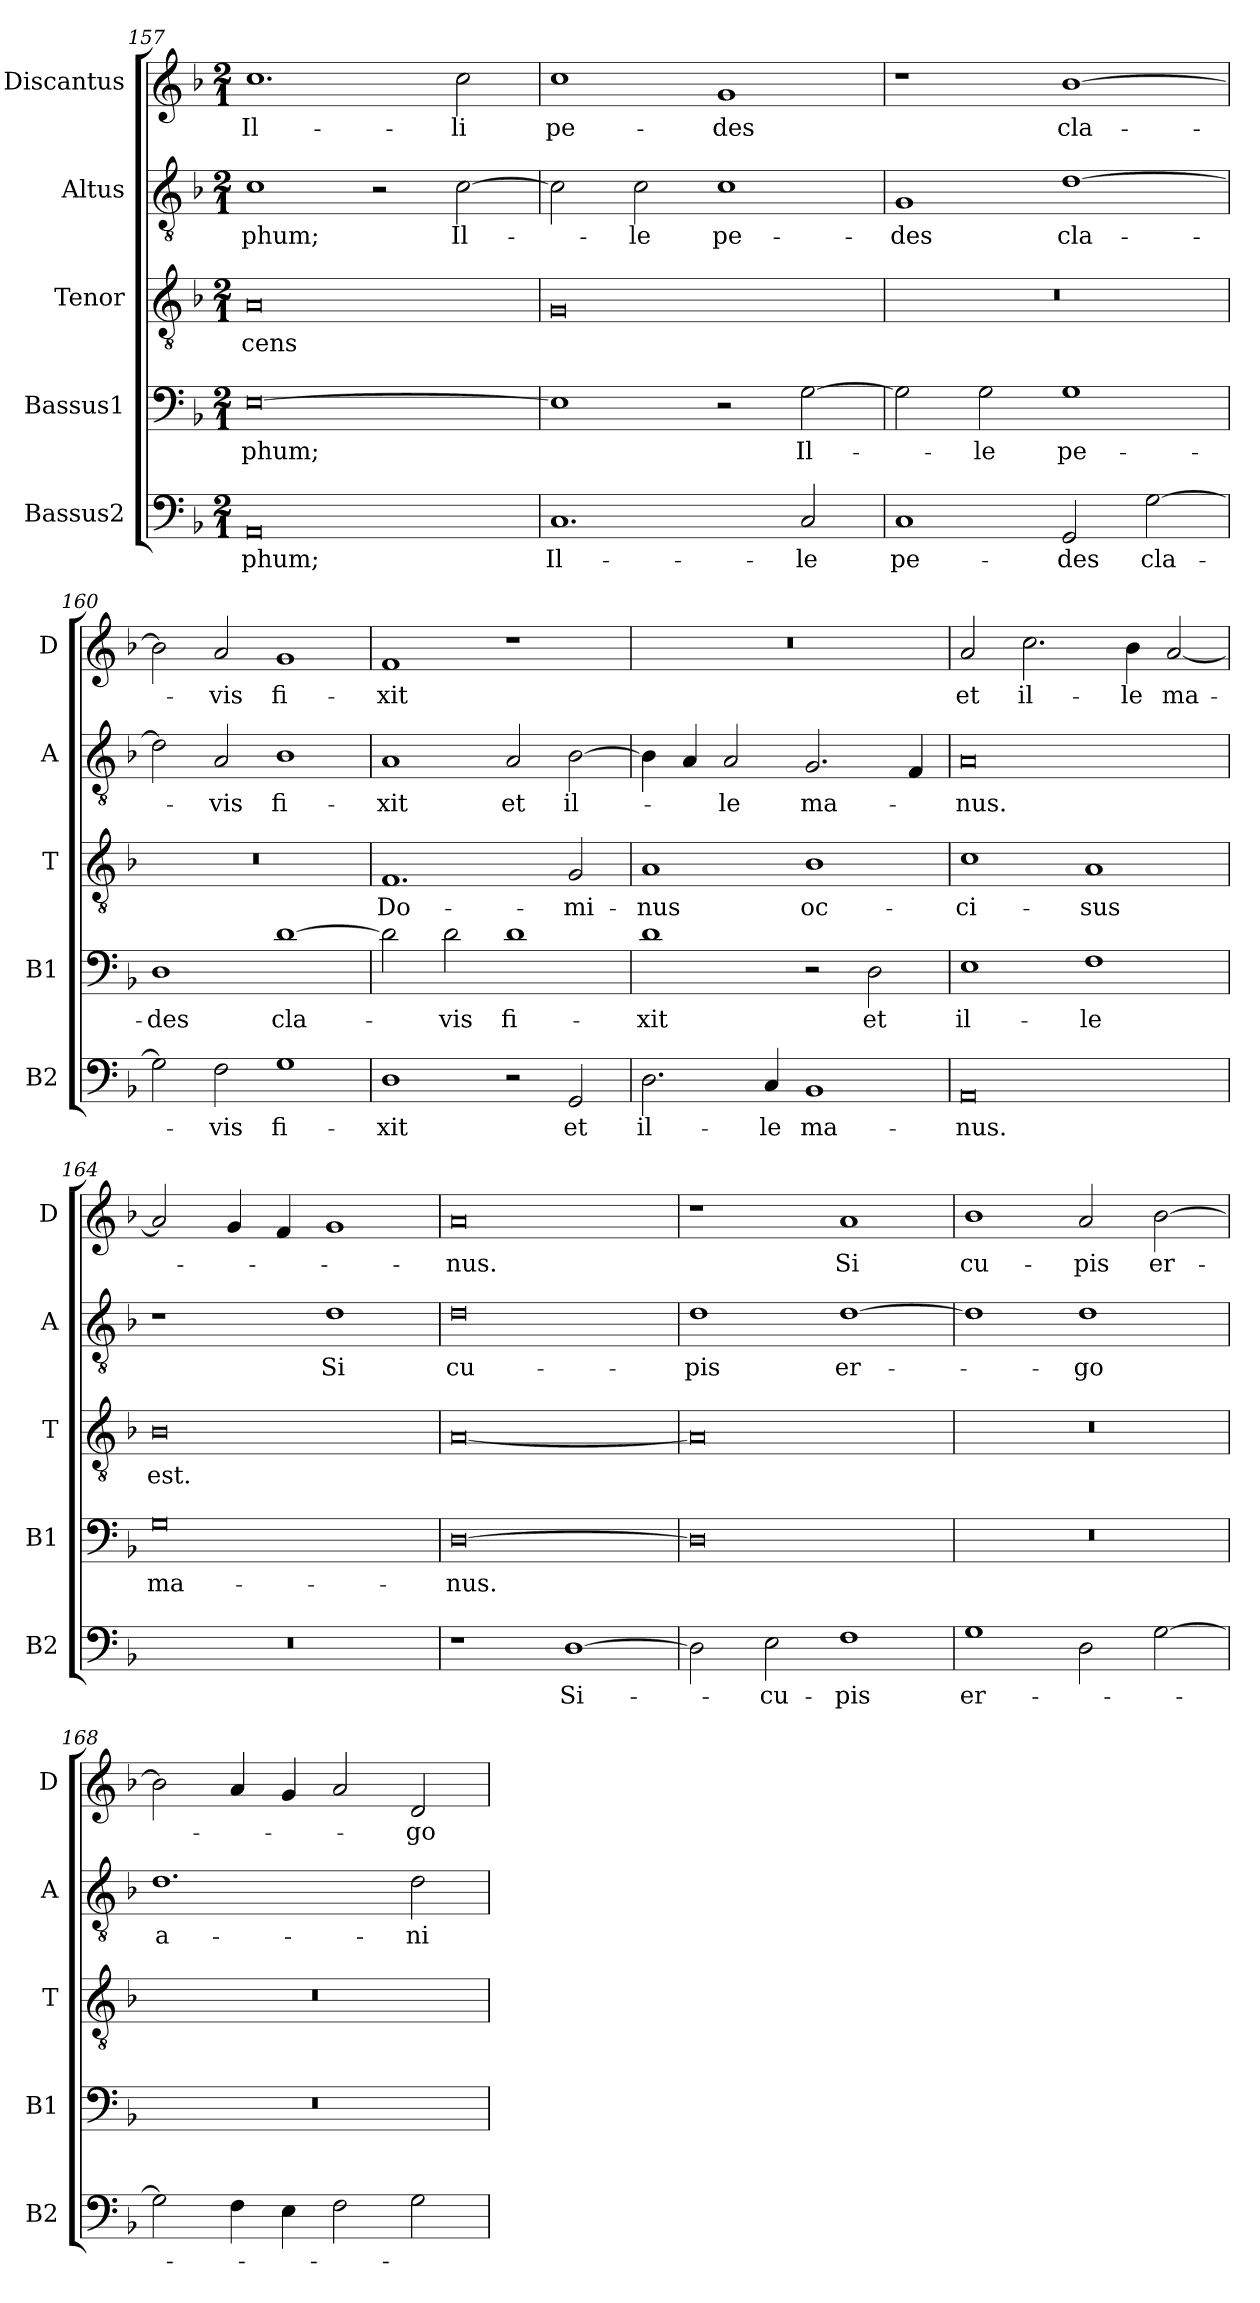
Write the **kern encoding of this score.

**kern	**text	**kern	**text	**kern	**text	**kern	**text	**kern	**text
*part5	*part5	*part4	*part4	*part3	*part3	*part2	*part2	*part1	*part1
*staff5	*staff5	*staff4	*staff4	*staff3	*staff3	*staff2	*staff2	*staff1	*staff1
*I"Bassus2	*	*I"Bassus1	*	*I"Tenor	*	*I"Altus	*	*I"Discantus	*
*I'B2	*	*I'B1	*	*I'T	*	*I'A	*	*I'D	*
*clefF4	*	*clefF4	*	*clefGv2	*	*clefGv2	*	*clefG2	*
*k[b-]	*	*k[b-]	*	*k[b-]	*	*k[b-]	*	*k[b-]	*
*M2/1	*	*M2/1	*	*M2/1	*	*M2/1	*	*M2/1	*
=157	=157	=157	=157	=157	=157	=157	=157	=157	=157
0AA	-phum;	[0E	-phum;	0A	-cens	1c	-phum;	1.cc	Il-
.	.	.	.	.	.	2r	.	.	.
.	.	.	.	.	.	[2c\	Il-	2cc\	-li
=158	=158	=158	=158	=158	=158	=158	=158	=158	=158
1.C	Il-	1E]	.	0G	.	2c\]	.	1cc	pe-
.	.	.	.	.	.	2c\	-le	.	.
.	.	2r	.	.	.	1c	pe-	1g	des
2C/	-le	[2G\	Il-	.	.	.	.	.	.
=159	=159	=159	=159	=159	=159	=159	=159	=159	=159
1C	pe-	2G\]	.	0r	.	1G	-des	1r	.
.	.	2G\	-le	.	.	.	.	.	.
2GG/	-des	1G	pe-	.	.	[1d	cla-	[1b-	cla-
[2G\	cla-	.	.	.	.	.	.	.	.
=160	=160	=160	=160	=160	=160	=160	=160	=160	=160
2G\]	.	1D	-des	0r	.	2d\]	.	2b-\]	.
2F\	-vis	.	.	.	.	2A/	-vis	2a/	vis
1G	fi-	[1d	cla-	.	.	1B-	fi-	1g	fi-
=161	=161	=161	=161	=161	=161	=161	=161	=161	=161
1D	-xit	2d\]	.	1.F	Do-	1A	-xit	1f	-xit
.	.	2d\	-vis	.	.	.	.	.	.
2r	.	1d	fi-	.	.	2A/	et	1r	.
2GG/	et	.	.	2G/	-mi-	[2B-\	il-	.	.
=162	=162	=162	=162	=162	=162	=162	=162	=162	=162
2.D\	il-	1d	-xit	1A	-nus	4B-\]	.	0r	.
.	.	.	.	.	.	4A/	.	.	.
.	.	.	.	.	.	2A/	-le	.	.
4C/	-le	.	.	.	.	.	.	.	.
1BB-	ma-	2r	.	1B-	oc-	2.G/	ma-	.	.
.	.	2D\	et	.	.	.	.	.	.
.	.	.	.	.	.	4F/	.	.	.
=163	=163	=163	=163	=163	=163	=163	=163	=163	=163
0AA	-nus.	1E	il-	1c	-ci-	0A	-nus.	2a/	et
.	.	.	.	.	.	.	.	2.cc\	il-
.	.	1F	-le	1A	-sus	.	.	.	.
.	.	.	.	.	.	.	.	4b-\	-le
.	.	.	.	.	.	.	.	[2a/	ma-
=164	=164	=164	=164	=164	=164	=164	=164	=164	=164
0r	.	0G	ma-	0B-	est.	1r	.	2a/]	.
.	.	.	.	.	.	.	.	4g/	.
.	.	.	.	.	.	.	.	4f/	.
.	.	.	.	.	.	1d	Si	1g	.
=165	=165	=165	=165	=165	=165	=165	=165	=165	=165
1r	.	[0D	-nus.	[0A	.	0d	cu-	0a	-nus.
[1D	Si-	.	.	.	.	.	.	.	.
=166	=166	=166	=166	=166	=166	=166	=166	=166	=166
2D\]	.	0D]	.	0A]	.	1d	-pis	1r	.
2E\	-cu-	.	.	.	.	.	.	.	.
1F	-pis	.	.	.	.	[1d	er-	1a	Si
=167	=167	=167	=167	=167	=167	=167	=167	=167	=167
1G	er-	0r	.	0r	.	1d]	.	1b-	cu-
2D\	.	.	.	.	.	1d	-go	2a/	-pis
[2G\	.	.	.	.	.	.	.	[2b-\	er-
=168	=168	=168	=168	=168	=168	=168	=168	=168	=168
2G\]	.	0r	.	0r	.	1.d	a-	2b-\]	.
4F\	.	.	.	.	.	.	.	4a/	.
4E\	.	.	.	.	.	.	.	4g/	.
2F\	.	.	.	.	.	.	.	2a/	.
2G\	.	.	.	.	.	2d\	-ni-	2d/	-go
=	=	=	=	=	=	=	=	=	=
*-	*-	*-	*-	*-	*-	*-	*-	*-	*-
